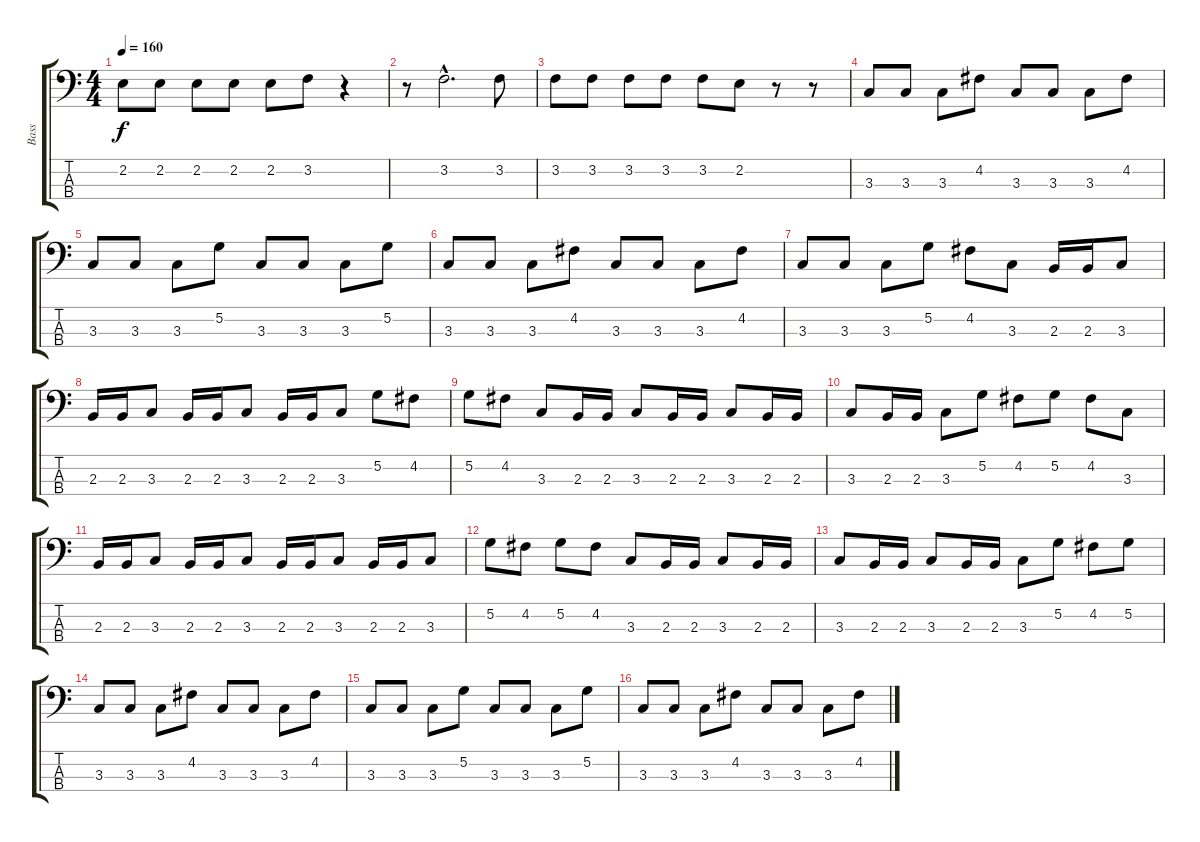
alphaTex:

\track ("Bass" "Bass") {instrument electricbasspick}
\staff {score tabs}
\tuning (G2 D2 A1 E1) {hide}
\ts (4 4)
\tempo 160
\clef f4
\ks c
2.2.8{dy f} 2.2.8 2.2.8 2.2.8 2.2.8 3.2.8 r.4 |
r.8 3.2{hac}.2{d} 3.2.8 |
3.2.8 3.2.8 3.2.8 3.2.8 3.2.8 2.2.8 r.8 r.8 |
3.3.8 3.3.8 3.3.8 4.2.8 3.3.8 3.3.8 3.3.8 4.2.8 |
3.3.8 3.3.8 3.3.8 5.2.8 3.3.8 3.3.8 3.3.8 5.2.8 |
3.3.8 3.3.8 3.3.8 4.2.8 3.3.8 3.3.8 3.3.8 4.2.8 |
3.3.8 3.3.8 3.3.8 5.2.8 4.2.8 3.3.8 2.3.16 2.3.16 3.3.8 |
2.3.16 2.3.16 3.3.8 2.3.16 2.3.16 3.3.8 2.3.16 2.3.16 3.3.8 5.2.8 4.2.8 |
5.2.8 4.2.8 3.3.8 2.3.16 2.3.16 3.3.8 2.3.16 2.3.16 3.3.8 2.3.16 2.3.16 |
3.3.8 2.3.16 2.3.16 3.3.8 5.2.8 4.2.8 5.2.8 4.2.8 3.3.8 |
2.3.16 2.3.16 3.3.8 2.3.16 2.3.16 3.3.8 2.3.16 2.3.16 3.3.8 2.3.16 2.3.16 3.3.8 |
5.2.8 4.2.8 5.2.8 4.2.8 3.3.8 2.3.16 2.3.16 3.3.8 2.3.16 2.3.16 |
3.3.8 2.3.16 2.3.16 3.3.8 2.3.16 2.3.16 3.3.8 5.2.8 4.2.8 5.2.8 |
3.3.8 3.3.8 3.3.8 4.2.8 3.3.8 3.3.8 3.3.8 4.2.8 |
3.3.8 3.3.8 3.3.8 5.2.8 3.3.8 3.3.8 3.3.8 5.2.8 |
3.3.8 3.3.8 3.3.8 4.2.8 3.3.8 3.3.8 3.3.8 4.2.8
